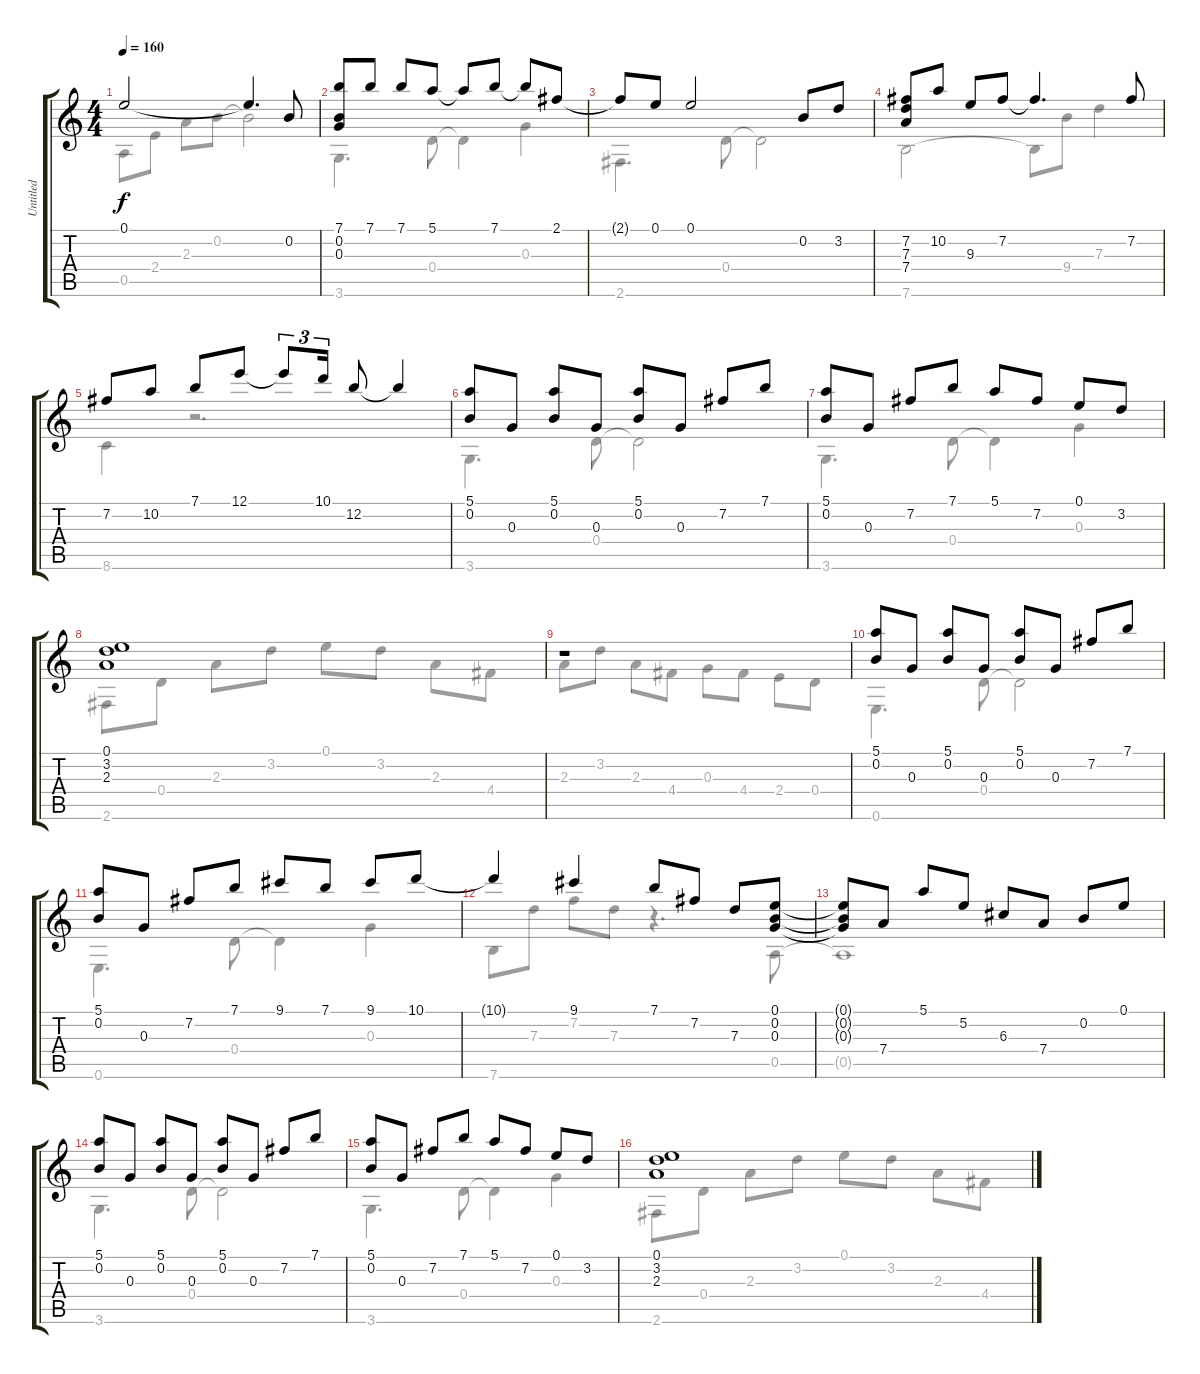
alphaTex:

\track ("Untitled" "Untitled") {instrument acousticguitarnylon}
\staff {score tabs}
\tuning (E4 B3 G3 D3 A2 E2) {hide}
\voice
\ts (4 4)
\tempo 160
\clef g2
\ks c
0.1.2{dy f} 0.1{t}.4{d} 0.2.8 |
(7.1 0.2 0.3).8 7.1.8 7.1.8 5.1.8 5.1{t}.8 7.1.8 7.1{t}.8 2.1.8 |
2.1{t}.8 0.1.8 0.1.2 0.2.8 3.2.8 |
(7.2 7.3 7.4).8 10.2.8 9.3.8 7.2.8 7.2{t}.4{d} 7.2.8 |
7.2.8 10.2.8 7.1.8 12.1.8 12.1{t}.8{tu (3 2)} 10.1.16{tu (3 2)} 12.2.8 12.2{t}.4 |
(5.1 0.2).8 0.3.8 (5.1 0.2).8 0.3.8 (5.1 0.2).8 0.3.8 7.2.8 7.1.8 |
(5.1 0.2).8 0.3.8 7.2.8 7.1.8 5.1.8 7.2.8 0.1.8 3.2.8 |
(0.1 3.2 2.3).1 |
r.1 |
(5.1 0.2).8 0.3.8 (5.1 0.2).8 0.3.8 (5.1 0.2).8 0.3.8 7.2.8 7.1.8 |
(5.1 0.2).8 0.3.8 7.2.8 7.1.8 9.1.8 7.1.8 9.1.8 10.1.8 |
10.1{t}.4 9.1.4 7.1.8 7.2.8 7.3.8 (0.1 0.2 0.3).8 |
(0.1{t} 0.2{t} 0.3{t}).8 7.4.8 5.1.8 5.2.8 6.3.8 7.4.8 0.2.8 0.1.8 |
(5.1 0.2).8 0.3.8 (5.1 0.2).8 0.3.8 (5.1 0.2).8 0.3.8 7.2.8 7.1.8 |
(5.1 0.2).8 0.3.8 7.2.8 7.1.8 5.1.8 7.2.8 0.1.8 3.2.8 |
(0.1 3.2 2.3).1
\voice
\clef g2
\ottava regular
\simile none
\ks c
0.5.8{dy f} 2.4.8 2.3.8 0.2.8 0.2{t}.2 |
3.6.4{d} 0.4.8 0.4{t}.4 0.3.4 |
2.6.4{d} 0.4.8 0.4{t}.2 |
7.6.2 7.6{t}.8 9.4.8 7.3.4 |
8.6.4 r.2{d} |
3.6.4{d} 0.4.8 0.4{t}.2 |
3.6.4{d} 0.4.8 0.4{t}.4 0.3.4 |
2.6.8 0.4.8 2.3.8 3.2.8 0.1.8 3.2.8 2.3.8 4.4.8 |
2.3.8 3.2.8 2.3.8 4.4.8 0.3.8 4.4.8 2.4.8 0.4.8 |
0.6.4{d} 0.4.8 0.4{t}.2 |
0.6.4{d} 0.4.8 0.4{t}.4 0.3.4 |
7.6.8 7.3.8 7.2.8 7.3.8 r.4{d} 0.5.8 |
0.5{t}.1 |
3.6.4{d} 0.4.8 0.4{t}.2 |
3.6.4{d} 0.4.8 0.4{t}.4 0.3.4 |
2.6.8 0.4.8 2.3.8 3.2.8 0.1.8 3.2.8 2.3.8 4.4.8
